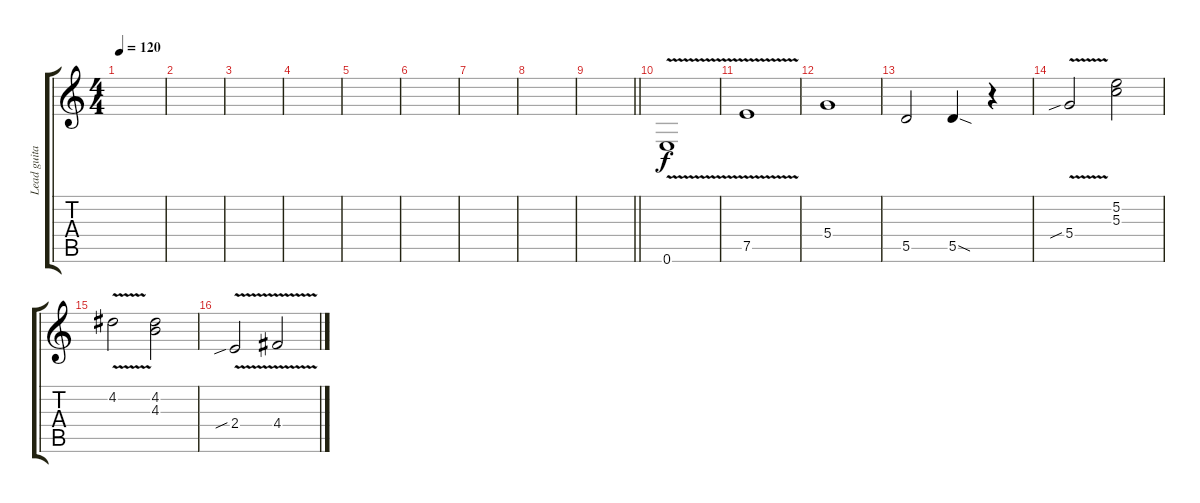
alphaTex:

\track ("Lead guitar 2" "Lead guita") {instrument distortionguitar}
\staff {score tabs}
\tuning (E4 B3 G3 D3 A2 E2) {hide}
\ts (4 4)
\tempo 120
\clef g2
\ks c
|
|
|
|
|
|
|
|
\barLineRight lightlight
|
\section ("" "")
0.6{v}.1{dy f volume 7 balance 0} |
7.5{v}.1 |
5.4.1 |
5.5.2 5.5{sod}.4 r.4 |
5.4{v sib}.2 (5.2 5.3).2 |
4.2{v}.2 (4.2 4.3).2 |
2.4{v sib}.2{volume 10 balance 8} 4.4{v}.2
